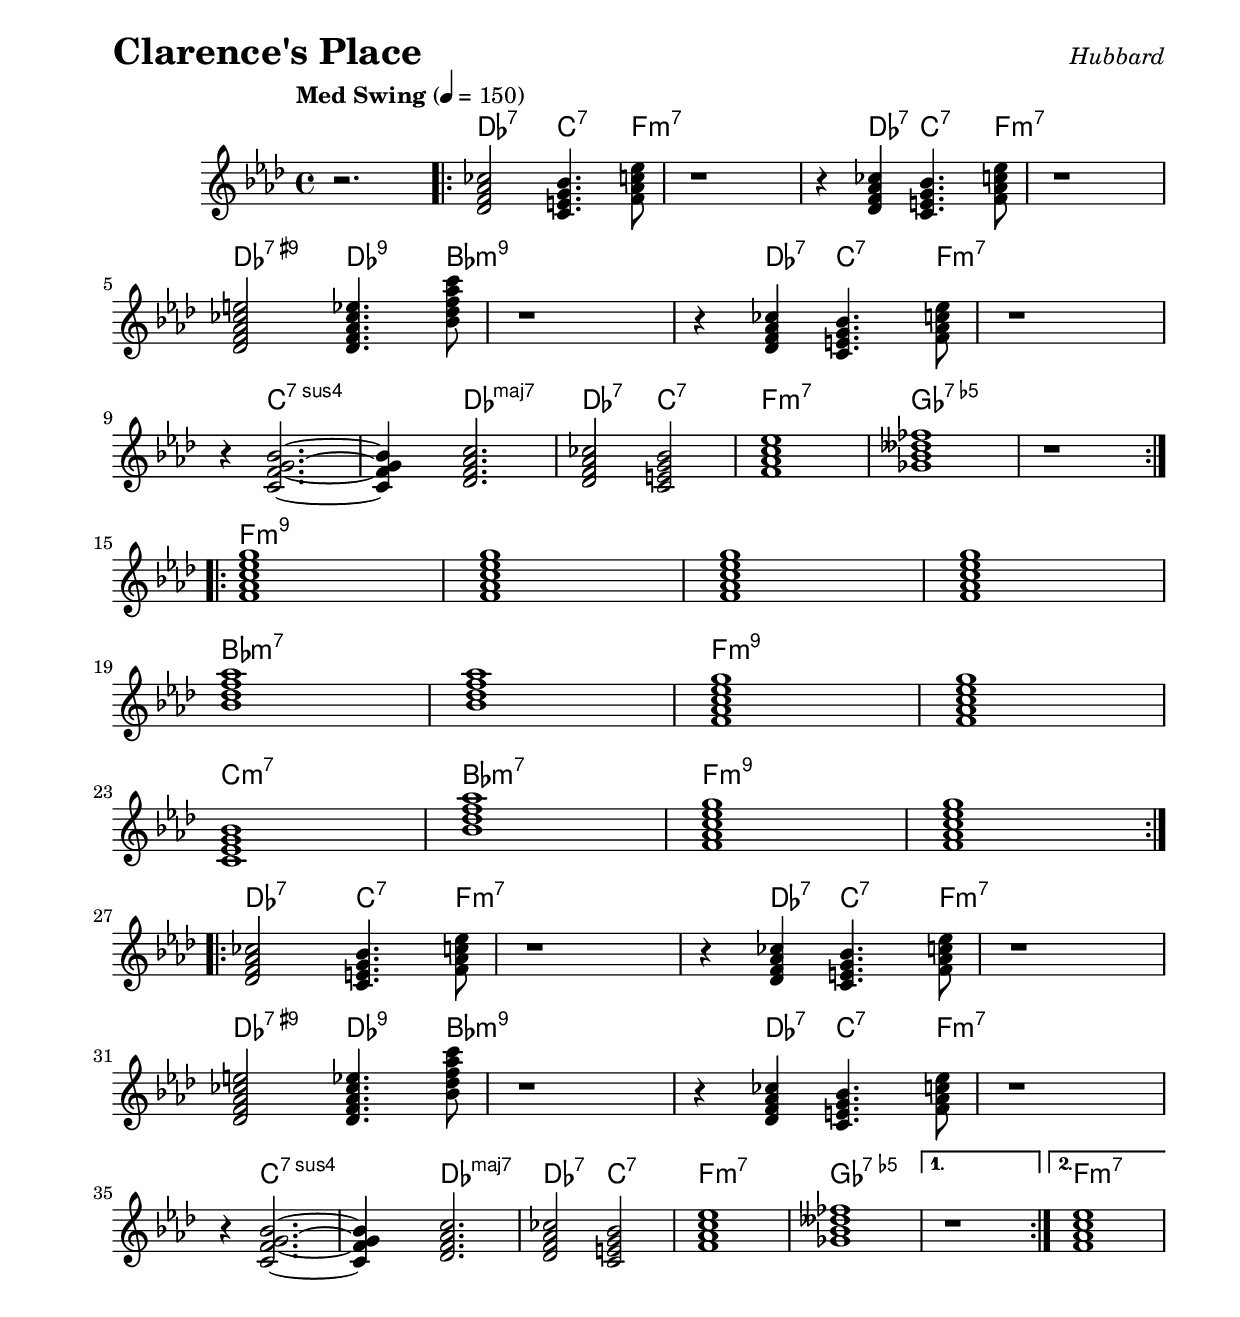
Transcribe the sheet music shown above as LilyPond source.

% LilyBin

\version "2.18.0"
\include "english.ly"
\include "swing.ly"

\header {
  piece = \markup { \fontsize #4 \bold "Clarence's Place" }
  opus = \markup { \italic "Hubbard" }
}

\paper { 
  left-margin = 0.75\in
  right-margin = 0.5\in
  top-margin = 1\in
  bottom-margin = 1\in
}

%#(set-global-staff-size 18.3)

cbreak = { 
  \break
} 

sbreak = { \break }

global = {
  \tempo "Med Swing" 4=150
  \time 4/4
  % \compressFullBarRests
  % \override MultiMeasureRest.expand-limit = #2
}

my_chords = \chordmode {
  \clef "treble"
  \key f \minor

  \set majorSevenSymbol = \markup { maj7 }
  %%\set minorChordModifier = \markup { \bold { - } }
  \set noChordSymbol = ""

  \partial 2. { r2. }
  
  \repeat volta 2 {
    df2:7 c4.:7 f8:min7 | r1 |
    r4  df4:7 c4.:7 f8:min7 | r1 |
    \cbreak
    df2:7.9+ df4.:9 bf8:min9 | 
    r1 | r4 df4:7 c4.:7 f8:min7 |
    r1 | 
    \cbreak
    r4 c2.:7sus4 ~ | 
    c4:7sus4 df2.:maj7 | df2:7 c2:7 | 
    f1:min7 | gf:7.5- | r1
  }
  \sbreak
  \repeat volta 2 {
    f1:min9 | f1:min9 | f1:min9 | f1:min9 |
    \cbreak
    bf1:min7 | bf1:min7 | f:min9 | f:min9 | 
    \cbreak c:min7 | bf:min7 | f:min9 | f:min9 |
  }
  \sbreak
  \repeat volta 2 {
    df2:7 c4.:7 f8:min7 | r1 |
    r4  df4:7 c4.:7 f8:min7 | r1 |
    \cbreak
    df2:7.9+ df4.:9 bf8:min9 | 
    r1 | r4 df4:7 c4.:7 f8:min7 |
    r1 | 
    \cbreak
    r4 c2.:7sus4 ~ | 
    c4:7sus4 df2.:maj7 | df2:7 c2:7 | 
    f1:min7 | gf:7.5-
  } \alternative {
    {
      r1 |
    }
    {
      f1:min7 |
    }
  }
}

my_music = <<
  \new ChordNames {
    \set ChordNames.midiInstrument = "percussive organ"
    \set ChordNames.midiMaximumVolume = #0.2
    \set chordChanges = ##t
    \global
    \my_chords
  }
  \new Staff {
    %\set Staff.midiInstrument = #"electric bass (finger)"
    %\set Staff.midiMinimumVolume = #0.7
    %\set Staff.midiMaximumVolume = #0.95
    \global
    \my_chords
  }

>>
  
\score {
  \removeWithTag #'midiOnly \my_music
  \layout {
    \context {
      \Score \override StringNumber #'stencil = ##f 
    }
  }
}

\score {
  \removeWithTag #'scoreOnly \unfoldRepeats \my_music
  \midi {}
}
